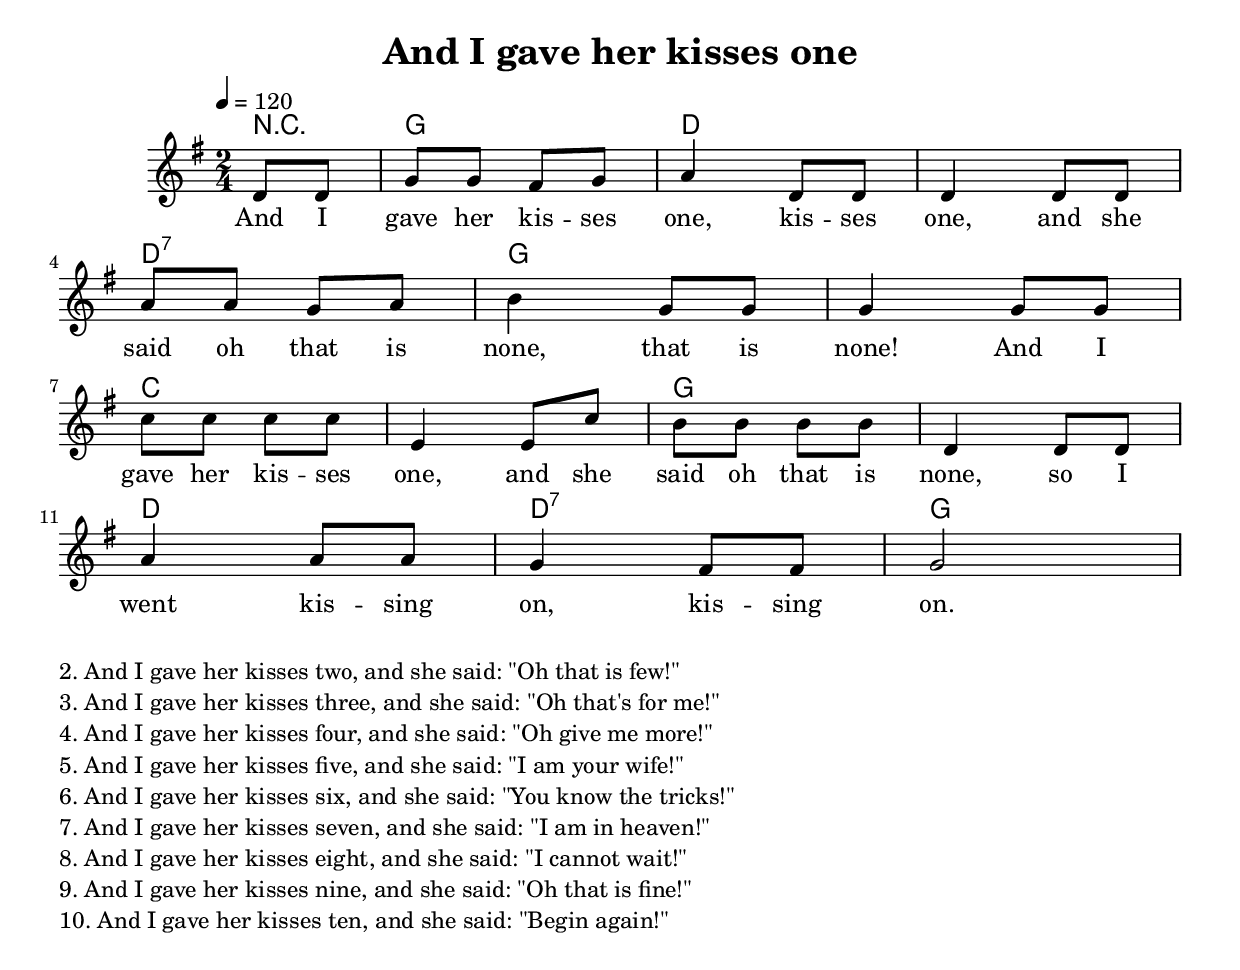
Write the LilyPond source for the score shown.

\version "2.12.3"

\header {
  title = "And I gave her kisses one"
  composer = ""
}

melody = \relative d' {
    \tempo 4 = 120
    \clef treble
    \key g \major
    \time 2/4
    \partial 4
    d8 d |
    g g fis g | a4 d,8 d | d4 d8 d | \break
    a'8 a g a | b4 g8  g | g4 g8 g | \break
    c c c c | e,4 e8 c' | b b b b | d,4 d8 d | \break
    a'4 a8 a | g4 fis8 fis | g2
}
text = \lyricmode {
    And I gave her kis -- ses one, kis -- ses one,
    and she said oh that is none, that is none! 
    And I gave her kis -- ses one, 
    and she said oh that is none, 
    so I went kis -- sing on, kis -- sing on.
    
}
harmonies = \chordmode {
    r4 |
    g2 | d | d | 
    d:7 | g | g |
    c | c | g | g | 
    d | d:7 | g
}
\score {
<<
\new ChordNames {
\set chordChanges = ##t
\harmonies
}
\new Voice = "one" { \melody }
\new Lyrics \lyricsto "one" \text
>>
\layout { }
\midi { }
}

\markup{
    \wordwrap-string #"
    2. And I gave her kisses two, and she said: \"Oh that is few!\"
    
    3. And I gave her kisses three, and she said: \"Oh that's for me!\"
    
    4. And I gave her kisses four, and she said: \"Oh give me more!\"
    
    5. And I gave her kisses five, and she said: \"I am your wife!\"
    
    6. And I gave her kisses six, and she said: \"You know the tricks!\"
    
    7. And I gave her kisses seven, and she said: \"I am in heaven!\"
    
    8. And I gave her kisses eight, and she said: \"I cannot wait!\"
    
    9. And I gave her kisses nine, and she said: \"Oh that is fine!\"
    
    10. And I gave her kisses ten, and she said: \"Begin again!\"
    "
}

